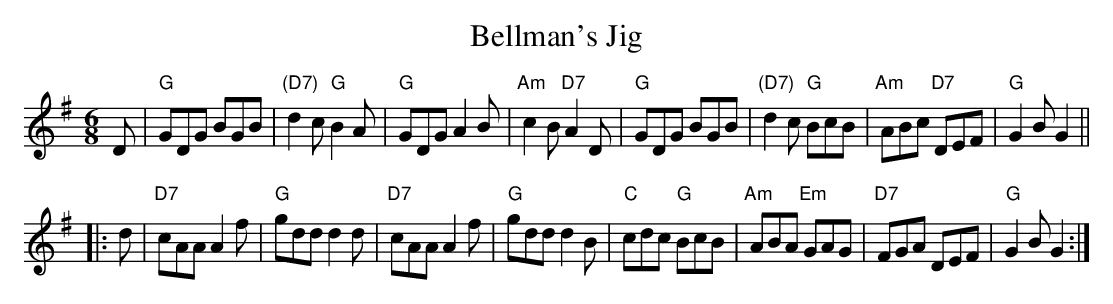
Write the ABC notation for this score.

X:1
T: Bellman's Jig
M: 6/8
L: 1/8
K: G
D \
| "G"GDG BGB | "(D7)"d2c "G"B2A | "G"GDG A2B | "Am"c2B "D7"A2D \
| "G"GDG BGB | "(D7)"d2c "G"BcB | "Am"ABc "D7"DEF | "G"G2B G2 ||
|: d \
| "D7"cAA A2f | "G"gdd d2d | "D7"cAA A2f | "G"gdd d2B \
| "C"cdc "G"BcB | "Am"ABA "Em"GAG | "D7"FGA DEF | "G"G2B G2 :|
